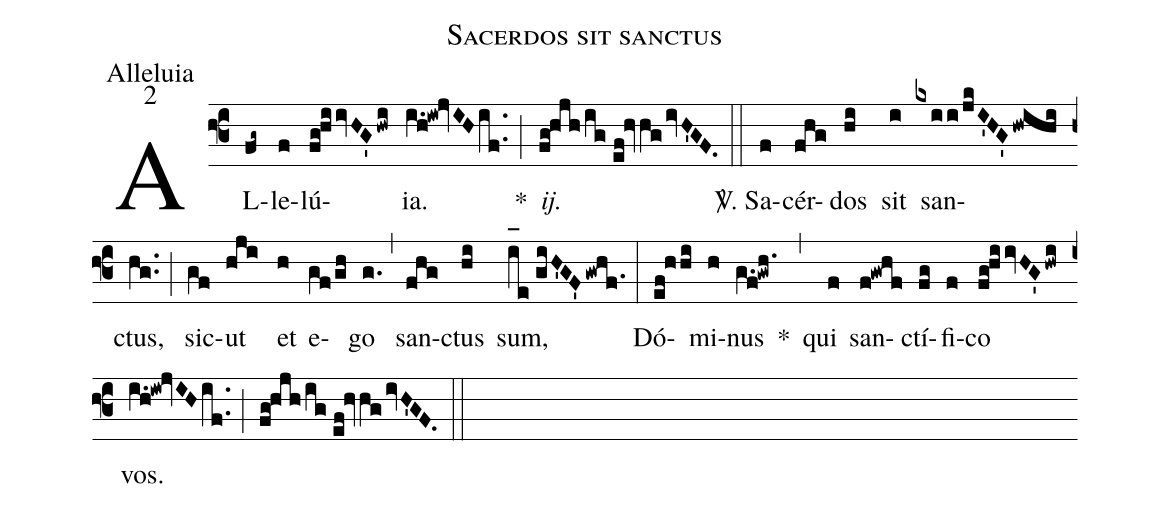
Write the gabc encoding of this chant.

name:Sacerdos sit sanctus;
office-part:Alleluia;
mode:2;
%%
(f3) AL(fg~)le(f)lú(fg!hiivHG'hwi){ia}.(i.h!iw!jvIHif..) <clear>*(;) <i>ij.</i>(fg!hjh/ig//ef!hvhgivH'GF.) (::) <sp>V/</sp>. Sa(f)cér(fhg)dos(hi) sit(i) san(kxii/jkI'HG'hwihi)ctus,(hg..) (;) sic(gf)ut(hji) et(h) e(gf/gh)go(g.) (,) san(fhg)ctus(hi) sum,(i_[oh:h]e//giH'GF'gwhf.1) (:) Dó(ef!hhi)mi(h)nus(g.f!gwh.) *(,) qui(f) san(f!gwhf)ctí(fg)fi(f)co(fg!hiivHG'hwi) vos.(i.h!iw!jvIHif..) (;) (fg!hjh/ig//ef!hvhgivH'GF.) (::)
